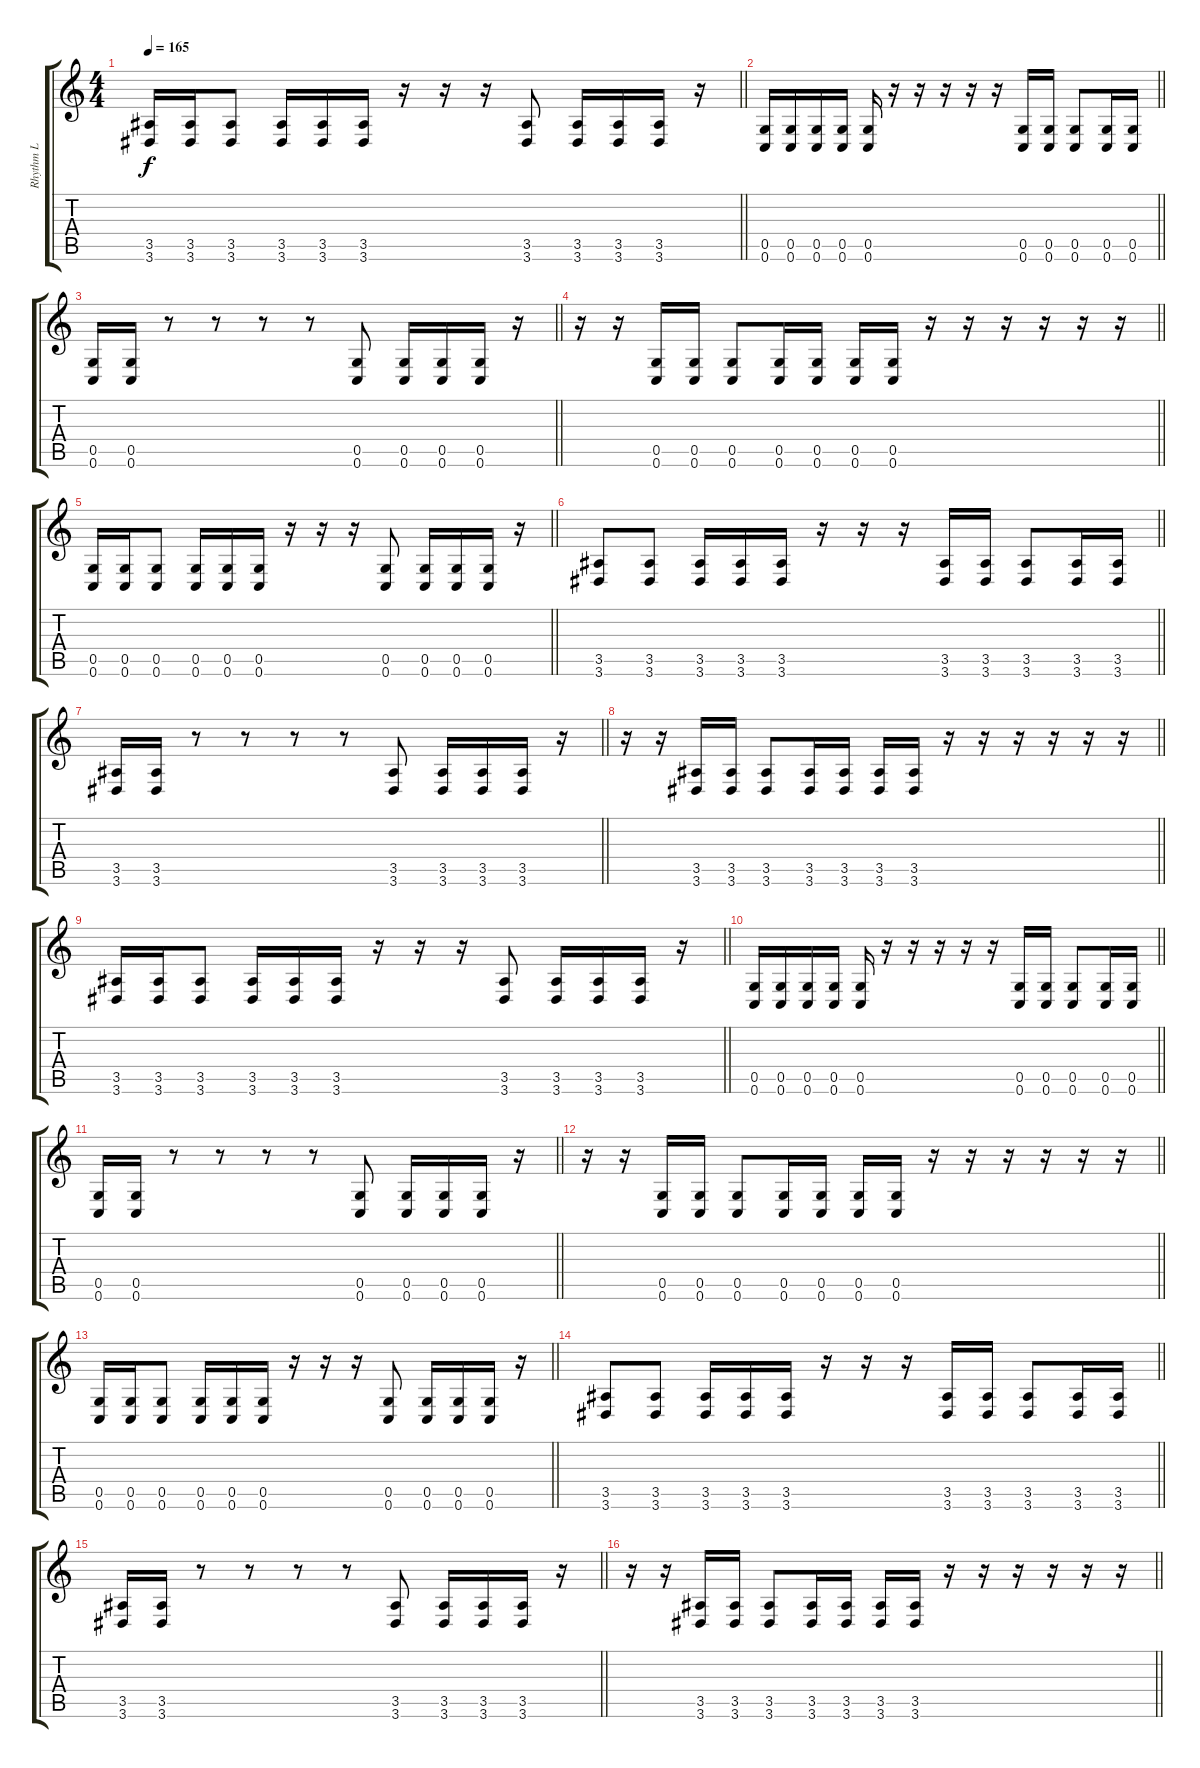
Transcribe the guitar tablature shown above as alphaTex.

\track ("Rhythm L" "Rhythm L") {instrument distortionguitar}
\staff {score tabs}
\tuning (D4 A3 F3 C3 G2 C2) {hide}
\ts (4 4)
\tempo 165
\clef g2
\barLineRight lightlight
\ks c
(3.5 3.6).16{dy f} (3.5 3.6).16 (3.5 3.6).8 (3.5 3.6).16 (3.5 3.6).16 (3.5 3.6).16 r.16 r.16 r.16 (3.5 3.6).8 (3.5 3.6).16 (3.5 3.6).16 (3.5 3.6).16 r.16 |
\barLineRight lightlight
(0.5 0.6).16 (0.5 0.6).16 (0.5 0.6).16 (0.5 0.6).16 (0.5 0.6).16 r.16 r.16 r.16 r.16 r.16 (0.5 0.6).16 (0.5 0.6).16 (0.5 0.6).8 (0.5 0.6).16 (0.5 0.6).16 |
\barLineRight lightlight
(0.5 0.6).16 (0.5 0.6).16 r.8 r.8 r.8 r.8 (0.5 0.6).8 (0.5 0.6).16 (0.5 0.6).16 (0.5 0.6).16 r.16 |
\barLineRight lightlight
r.16 r.16 (0.5 0.6).16 (0.5 0.6).16 (0.5 0.6).8 (0.5 0.6).16 (0.5 0.6).16 (0.5 0.6).16 (0.5 0.6).16 r.16 r.16 r.16 r.16 r.16 r.16 |
\barLineRight lightlight
(0.5 0.6).16 (0.5 0.6).16 (0.5 0.6).8 (0.5 0.6).16 (0.5 0.6).16 (0.5 0.6).16 r.16 r.16 r.16 (0.5 0.6).8 (0.5 0.6).16 (0.5 0.6).16 (0.5 0.6).16 r.16 |
\barLineRight lightlight
(3.5 3.6).8 (3.5 3.6).8 (3.5 3.6).16 (3.5 3.6).16 (3.5 3.6).16 r.16 r.16 r.16 (3.5 3.6).16 (3.5 3.6).16 (3.5 3.6).8 (3.5 3.6).16 (3.5 3.6).16 |
\barLineRight lightlight
(3.5 3.6).16 (3.5 3.6).16 r.8 r.8 r.8 r.8 (3.5 3.6).8 (3.5 3.6).16 (3.5 3.6).16 (3.5 3.6).16 r.16 |
\barLineRight lightlight
r.16 r.16 (3.5 3.6).16 (3.5 3.6).16 (3.5 3.6).8 (3.5 3.6).16 (3.5 3.6).16 (3.5 3.6).16 (3.5 3.6).16 r.16 r.16 r.16 r.16 r.16 r.16 |
\barLineRight lightlight
(3.5 3.6).16 (3.5 3.6).16 (3.5 3.6).8 (3.5 3.6).16 (3.5 3.6).16 (3.5 3.6).16 r.16 r.16 r.16 (3.5 3.6).8 (3.5 3.6).16 (3.5 3.6).16 (3.5 3.6).16 r.16 |
\barLineRight lightlight
(0.5 0.6).16 (0.5 0.6).16 (0.5 0.6).16 (0.5 0.6).16 (0.5 0.6).16 r.16 r.16 r.16 r.16 r.16 (0.5 0.6).16 (0.5 0.6).16 (0.5 0.6).8 (0.5 0.6).16 (0.5 0.6).16 |
\barLineRight lightlight
(0.5 0.6).16 (0.5 0.6).16 r.8 r.8 r.8 r.8 (0.5 0.6).8 (0.5 0.6).16 (0.5 0.6).16 (0.5 0.6).16 r.16 |
\barLineRight lightlight
r.16 r.16 (0.5 0.6).16 (0.5 0.6).16 (0.5 0.6).8 (0.5 0.6).16 (0.5 0.6).16 (0.5 0.6).16 (0.5 0.6).16 r.16 r.16 r.16 r.16 r.16 r.16 |
\barLineRight lightlight
(0.5 0.6).16 (0.5 0.6).16 (0.5 0.6).8 (0.5 0.6).16 (0.5 0.6).16 (0.5 0.6).16 r.16 r.16 r.16 (0.5 0.6).8 (0.5 0.6).16 (0.5 0.6).16 (0.5 0.6).16 r.16 |
\barLineRight lightlight
(3.5 3.6).8 (3.5 3.6).8 (3.5 3.6).16 (3.5 3.6).16 (3.5 3.6).16 r.16 r.16 r.16 (3.5 3.6).16 (3.5 3.6).16 (3.5 3.6).8 (3.5 3.6).16 (3.5 3.6).16 |
\barLineRight lightlight
(3.5 3.6).16 (3.5 3.6).16 r.8 r.8 r.8 r.8 (3.5 3.6).8 (3.5 3.6).16 (3.5 3.6).16 (3.5 3.6).16 r.16 |
\barLineRight lightlight
r.16 r.16 (3.5 3.6).16 (3.5 3.6).16 (3.5 3.6).8 (3.5 3.6).16 (3.5 3.6).16 (3.5 3.6).16 (3.5 3.6).16 r.16 r.16 r.16 r.16 r.16 r.16
